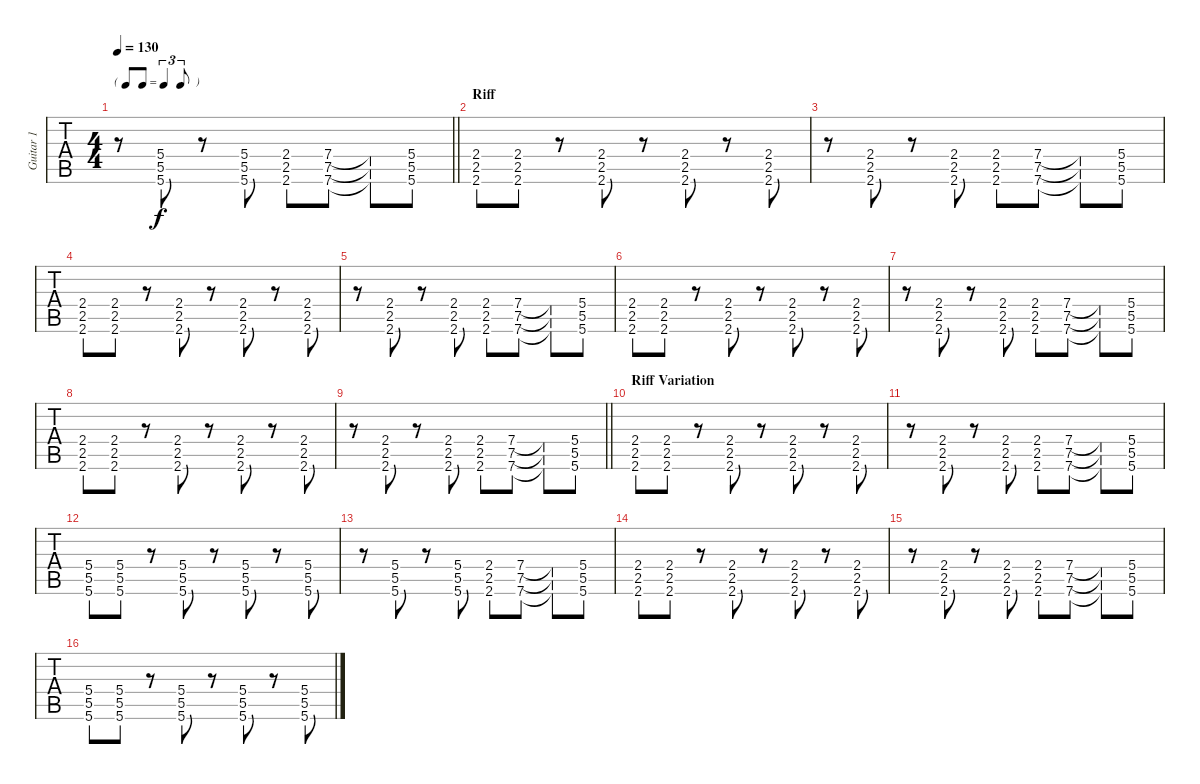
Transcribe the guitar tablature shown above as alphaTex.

\track ("Guitar 1" "Guitar 1") {instrument electricguitarmuted}
\staff {tabs}
\tuning (E4 B3 G3 D3 A2 D2) {hide}
\ts (4 4)
\tf triplet8th
\tempo 130
\clef g2
\barLineRight lightlight
\ks c
r.8{dy f} (5.4 5.5 5.6).8 r.8 (5.4 5.5 5.6).8 (2.4 2.5 2.6).8 (7.4 7.5 7.6).8 (7.4{t} 7.5{t} 7.6{t}).8 (5.4 5.5 5.6).8 |
\section ("" "Riff")
(2.4 2.5 2.6).8 (2.4 2.5 2.6).8 r.8 (2.4 2.5 2.6).8 r.8 (2.4 2.5 2.6).8 r.8 (2.4 2.5 2.6).8 |
r.8 (2.4 2.5 2.6).8 r.8 (2.4 2.5 2.6).8 (2.4 2.5 2.6).8 (7.4 7.5 7.6).8 (7.4{t} 7.5{t} 7.6{t}).8 (5.4 5.5 5.6).8 |
(2.4 2.5 2.6).8 (2.4 2.5 2.6).8 r.8 (2.4 2.5 2.6).8 r.8 (2.4 2.5 2.6).8 r.8 (2.4 2.5 2.6).8 |
r.8 (2.4 2.5 2.6).8 r.8 (2.4 2.5 2.6).8 (2.4 2.5 2.6).8 (7.4 7.5 7.6).8 (7.4{t} 7.5{t} 7.6{t}).8 (5.4 5.5 5.6).8 |
(2.4 2.5 2.6).8 (2.4 2.5 2.6).8 r.8 (2.4 2.5 2.6).8 r.8 (2.4 2.5 2.6).8 r.8 (2.4 2.5 2.6).8 |
r.8 (2.4 2.5 2.6).8 r.8 (2.4 2.5 2.6).8 (2.4 2.5 2.6).8 (7.4 7.5 7.6).8 (7.4{t} 7.5{t} 7.6{t}).8 (5.4 5.5 5.6).8 |
(2.4 2.5 2.6).8 (2.4 2.5 2.6).8 r.8 (2.4 2.5 2.6).8 r.8 (2.4 2.5 2.6).8 r.8 (2.4 2.5 2.6).8 |
\barLineRight lightlight
r.8 (2.4 2.5 2.6).8 r.8 (2.4 2.5 2.6).8 (2.4 2.5 2.6).8 (7.4 7.5 7.6).8 (7.4{t} 7.5{t} 7.6{t}).8 (5.4 5.5 5.6).8 |
\section ("" "Riff Variation")
(2.4 2.5 2.6).8 (2.4 2.5 2.6).8 r.8 (2.4 2.5 2.6).8 r.8 (2.4 2.5 2.6).8 r.8 (2.4 2.5 2.6).8 |
r.8 (2.4 2.5 2.6).8 r.8 (2.4 2.5 2.6).8 (2.4 2.5 2.6).8 (7.4 7.5 7.6).8 (7.4{t} 7.5{t} 7.6{t}).8 (5.4 5.5 5.6).8 |
(5.4 5.5 5.6).8 (5.4 5.5 5.6).8 r.8 (5.4 5.5 5.6).8 r.8 (5.4 5.5 5.6).8 r.8 (5.4 5.5 5.6).8 |
r.8 (5.4 5.5 5.6).8 r.8 (5.4 5.5 5.6).8 (2.4 2.5 2.6).8 (7.4 7.5 7.6).8 (7.4{t} 7.5{t} 7.6{t}).8 (5.4 5.5 5.6).8 |
(2.4 2.5 2.6).8 (2.4 2.5 2.6).8 r.8 (2.4 2.5 2.6).8 r.8 (2.4 2.5 2.6).8 r.8 (2.4 2.5 2.6).8 |
r.8 (2.4 2.5 2.6).8 r.8 (2.4 2.5 2.6).8 (2.4 2.5 2.6).8 (7.4 7.5 7.6).8 (7.4{t} 7.5{t} 7.6{t}).8 (5.4 5.5 5.6).8 |
(5.4 5.5 5.6).8 (5.4 5.5 5.6).8 r.8 (5.4 5.5 5.6).8 r.8 (5.4 5.5 5.6).8 r.8 (5.4 5.5 5.6).8
